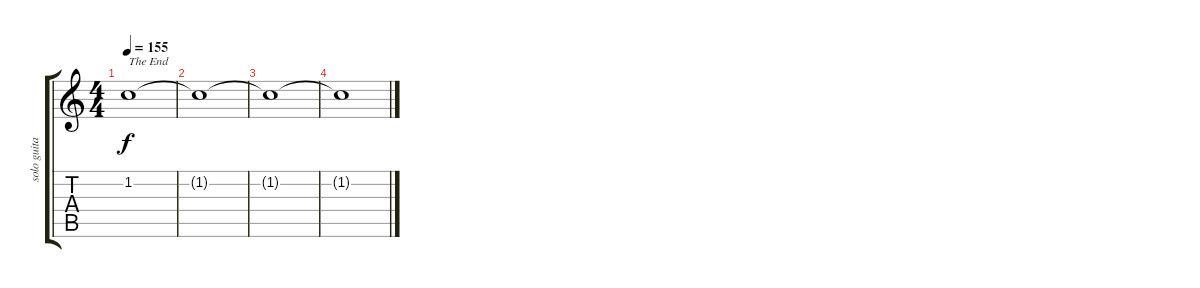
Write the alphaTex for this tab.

\track ("solo guitar" "solo guita") {instrument distortionguitar}
\staff {score tabs}
\tuning (E4 B3 G3 D3 A2 E2) {hide}
\ts (4 4)
\tempo 155
\clef g2
\ks c
1.2.1{txt "The End" dy f volume 0} |
1.2{t}.1 |
1.2{t}.1 |
1.2{t}.1
